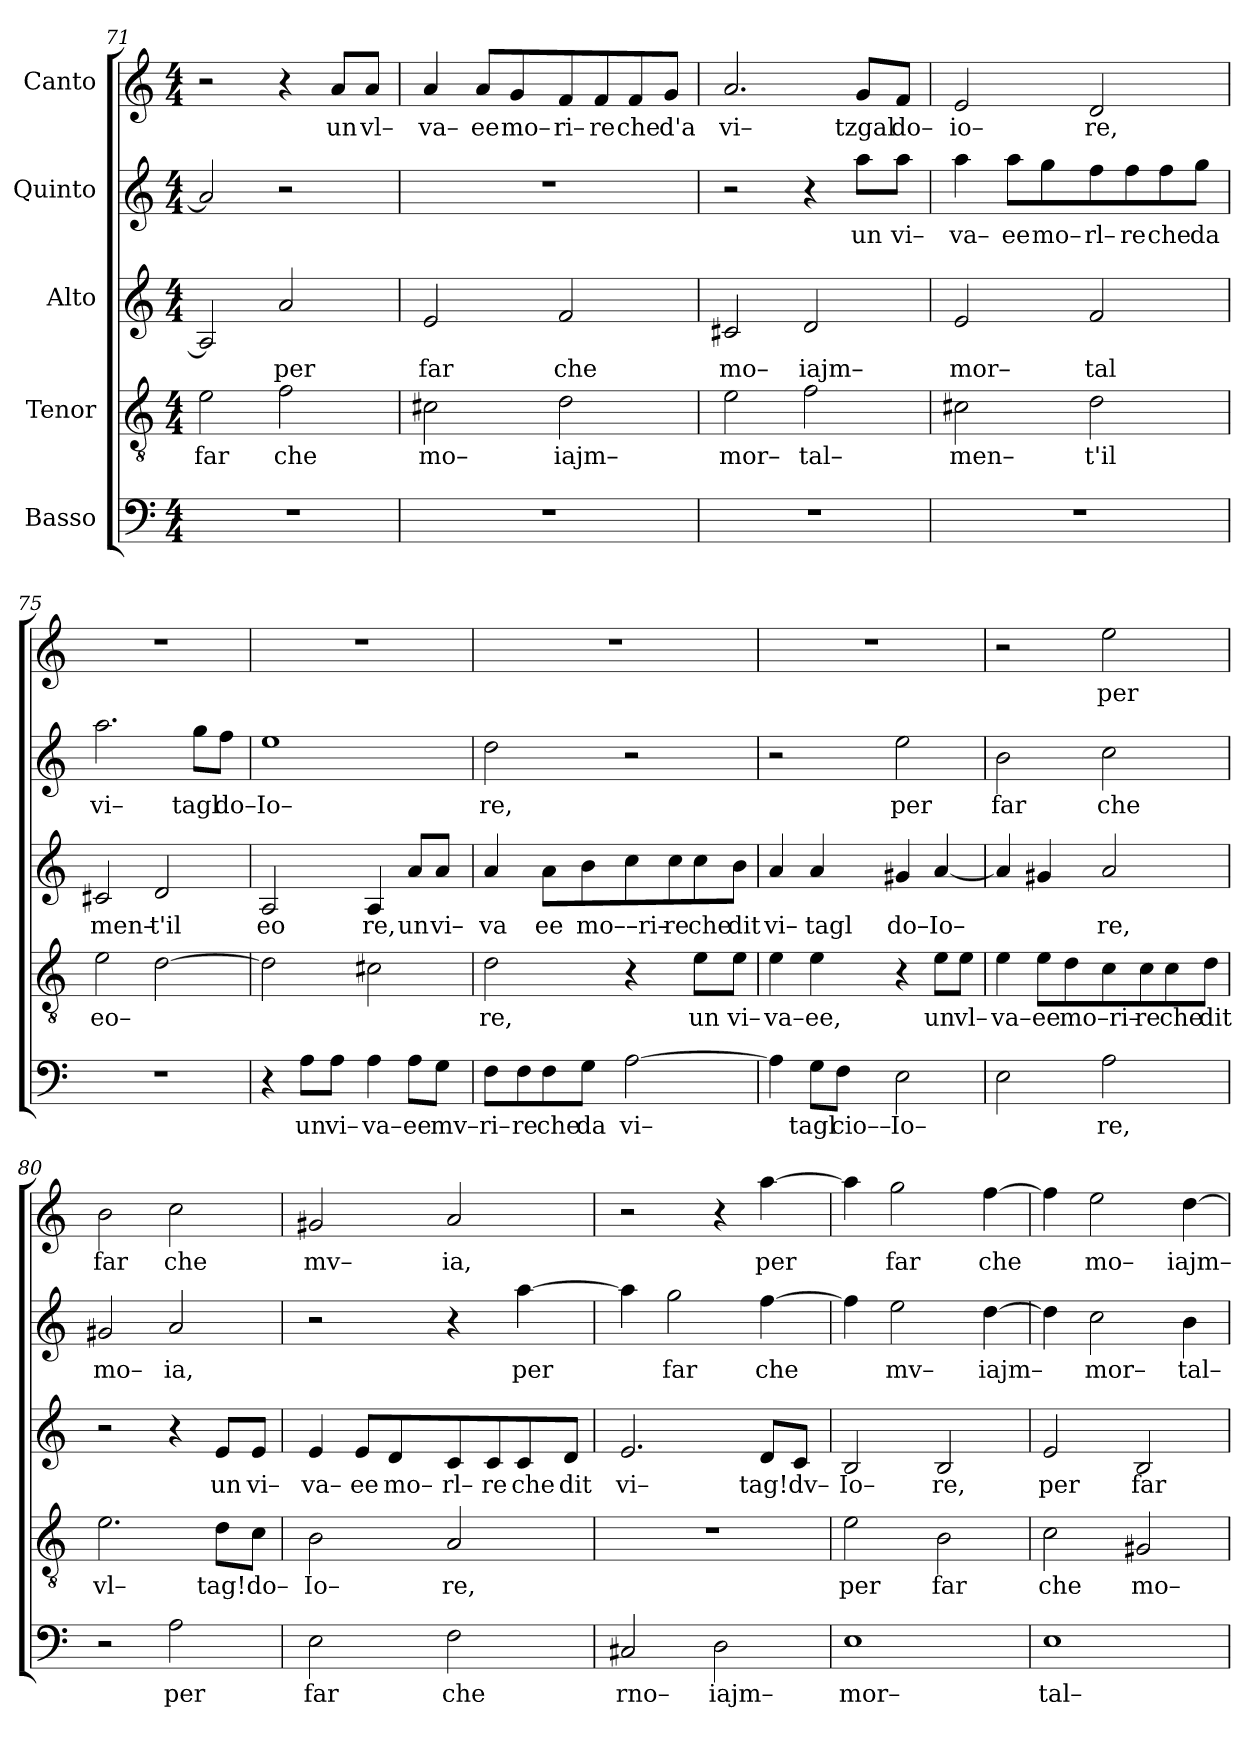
**kern	**text	**kern	**text	**kern	**text	**kern	**text	**kern	**text
*part5	*part5	*part4	*part4	*part3	*part3	*part2	*part2	*part1	*part1
*staff5	*staff5	*staff4	*staff4	*staff3	*staff3	*staff2	*staff2	*staff1	*staff1
*I"Basso	*	*I"Tenor	*	*I"Alto	*	*I"Quinto	*	*I"Canto	*
*clefF4	*	*clefGv2	*	*clefG2	*	*clefG2	*	*clefG2	*
*k[]	*	*k[]	*	*k[]	*	*k[]	*	*k[]	*
*M4/4	*	*M4/4	*	*M4/4	*	*M4/4	*	*M4/4	*
=71	=71	=71	=71	=71	=71	=71	=71	=71	=71
!	!	!	!LO:LY:b	!	!	!	!	!	!
1r	.	2e\	far	2A/]	.	2a/]	.	2r	.
!	!	!	!LO:LY:b	!	!LO:LY:b	!	!	!	!
.	.	2f\	che	2a/	per	2r	.	4r	.
!	!	!	!	!	!	!	!	!	!LO:LY:b
.	.	.	.	.	.	.	.	8a/L	un
!	!	!	!	!	!	!	!	!	!LO:LY:b
.	.	.	.	.	.	.	.	8a/J	vl–
=72	=72	=72	=72	=72	=72	=72	=72	=72	=72
!	!	!	!LO:LY:b	!	!LO:LY:b	!	!	!	!LO:LY:b
1r	.	2c#X\	mo–	2e/	far	1r	.	4a/	va–
!	!	!	!	!	!	!	!	!	!LO:LY:b
.	.	.	.	.	.	.	.	8a/L	ee
!	!	!	!	!	!	!	!	!	!LO:LY:b
.	.	.	.	.	.	.	.	8g/	mo–
!	!	!	!LO:LY:b	!	!LO:LY:b	!	!	!	!LO:LY:b
.	.	2d\	iajm–	2f/	che	.	.	8f/	ri–
!	!	!	!	!	!	!	!	!	!LO:LY:b
.	.	.	.	.	.	.	.	8f/	re
!	!	!	!	!	!	!	!	!	!LO:LY:b
.	.	.	.	.	.	.	.	8f/	che
!	!	!	!	!	!	!	!	!	!LO:LY:b
.	.	.	.	.	.	.	.	8g/J	d'a
=73	=73	=73	=73	=73	=73	=73	=73	=73	=73
!	!	!	!LO:LY:b	!	!LO:LY:b	!	!	!	!LO:LY:b
1r	.	2e\	mor–	2c#X/	mo–	2r	.	2.a/	vi–
!	!	!	!LO:LY:b	!	!LO:LY:b	!	!	!	!
.	.	2f\	tal–	2d/	iajm–	4r	.	.	.
!	!	!	!	!	!	!	!LO:LY:b	!	!LO:LY:b
.	.	.	.	.	.	8aa\L	un	8g/L	tzgal
!	!	!	!	!	!	!	!LO:LY:b	!	!LO:LY:b
.	.	.	.	.	.	8aa\J	vi–	8f/J	do–
=74	=74	=74	=74	=74	=74	=74	=74	=74	=74
!	!	!	!LO:LY:b	!	!LO:LY:b	!	!LO:LY:b	!	!LO:LY:b
1r	.	2c#X\	men–	2e/	mor–	4aa\	va–	2e/	io–
!	!	!	!	!	!	!	!LO:LY:b	!	!
.	.	.	.	.	.	8aa\L	ee	.	.
!	!	!	!	!	!	!	!LO:LY:b	!	!
.	.	.	.	.	.	8gg\	mo–	.	.
!	!	!	!LO:LY:b	!	!LO:LY:b	!	!LO:LY:b	!	!LO:LY:b
.	.	2d\	t'il	2f/	tal	8ff\	rl–	2d/	re,
!	!	!	!	!	!	!	!LO:LY:b	!	!
.	.	.	.	.	.	8ff\	re	.	.
!	!	!	!	!	!	!	!LO:LY:b	!	!
.	.	.	.	.	.	8ff\	che	.	.
!	!	!	!	!	!	!	!LO:LY:b	!	!
.	.	.	.	.	.	8gg\J	da	.	.
=75	=75	=75	=75	=75	=75	=75	=75	=75	=75
!	!	!	!LO:LY:b	!	!LO:LY:b	!	!LO:LY:b	!	!
1r	.	2e\	eo–	2c#X/	men–	2.aa\	vi–	1r	.
!	!	!	!	!	!LO:LY:b	!	!	!	!
.	.	[2d\	.	2d/	t'il	.	.	.	.
!	!	!	!	!	!	!	!LO:LY:b	!	!
.	.	.	.	.	.	8gg\L	tagl	.	.
!	!	!	!	!	!	!	!LO:LY:b	!	!
.	.	.	.	.	.	8ff\J	do–	.	.
=76	=76	=76	=76	=76	=76	=76	=76	=76	=76
!	!	!	!	!	!LO:LY:b	!	!LO:LY:b	!	!
4r	.	2d\]	.	2A/	eo	1ee	Io–	1r	.
!	!LO:LY:b	!	!	!	!	!	!	!	!
8A\L	un	.	.	.	.	.	.	.	.
!	!LO:LY:b	!	!	!	!	!	!	!	!
8A\J	vi–	.	.	.	.	.	.	.	.
!	!LO:LY:b	!	!	!	!LO:LY:b	!	!	!	!
4A\	va–	2c#X\	.	4A/	re,	.	.	.	.
!	!LO:LY:b	!	!	!	!LO:LY:b	!	!	!	!
8A\L	ee	.	.	8a/L	un	.	.	.	.
!	!LO:LY:b	!	!	!	!LO:LY:b	!	!	!	!
8G\J	mv–	.	.	8a/J	vi–	.	.	.	.
=77	=77	=77	=77	=77	=77	=77	=77	=77	=77
!	!LO:LY:b	!	!LO:LY:b	!	!LO:LY:b	!	!LO:LY:b	!	!
8F\L	ri–	2d\	re,	4a/	va	2dd\	re,	1r	.
!	!LO:LY:b	!	!	!	!	!	!	!	!
8F\	re	.	.	.	.	.	.	.	.
!	!LO:LY:b	!	!	!	!LO:LY:b	!	!	!	!
8F\	che	.	.	8a\L	ee	.	.	.	.
!	!LO:LY:b	!	!	!	!LO:LY:b	!	!	!	!
8G\J	da	.	.	8b\	mo––ri–	.	.	.	.
!	!LO:LY:b	!	!	!	!	!	!	!	!
[2A\	vi–	4r	.	8cc\	.	2r	.	.	.
!	!	!	!	!	!LO:LY:b	!	!	!	!
.	.	.	.	8cc\	re	.	.	.	.
!	!	!	!LO:LY:b	!	!LO:LY:b	!	!	!	!
.	.	8e\L	un	8cc\	che	.	.	.	.
!	!	!	!LO:LY:b	!	!LO:LY:b	!	!	!	!
.	.	8e\J	vi–	8b\J	dit	.	.	.	.
=78	=78	=78	=78	=78	=78	=78	=78	=78	=78
!	!	!	!LO:LY:b	!	!LO:LY:b	!	!	!	!
4A\]	.	4e\	va–	4a/	vi–	2r	.	1r	.
!	!LO:LY:b	!	!LO:LY:b	!	!LO:LY:b	!	!	!	!
8G\L	tagl	4e\	ee,	4a/	tagl	.	.	.	.
!	!LO:LY:b	!	!	!	!	!	!	!	!
8F\J	cio––	.	.	.	.	.	.	.	.
!	!LO:LY:b	!	!	!	!LO:LY:b	!	!LO:LY:b	!	!
2E\	Io–	4r	.	4g#X/	do–	2ee\	per	.	.
!	!	!	!LO:LY:b	!	!LO:LY:b	!	!	!	!
.	.	8e\L	un	[4a/	Io–	.	.	.	.
!	!	!	!LO:LY:b	!	!	!	!	!	!
.	.	8e\J	vl–	.	.	.	.	.	.
=79	=79	=79	=79	=79	=79	=79	=79	=79	=79
!	!	!	!LO:LY:b	!	!	!	!LO:LY:b	!	!
2E\	.	4e\	va–	4a/]	.	2b\	far	2r	.
!	!	!	!LO:LY:b	!	!	!	!	!	!
.	.	8e\L	ee	4g#X/	.	.	.	.	.
!	!	!	!LO:LY:b	!	!	!	!	!	!
.	.	8d\	mo–ri–	.	.	.	.	.	.
!	!LO:LY:b	!	!	!	!LO:LY:b	!	!LO:LY:b	!	!LO:LY:b
2A\	re,	8c\	.	2a/	re,	2cc\	che	2ee\	per
!	!	!	!LO:LY:b	!	!	!	!	!	!
.	.	8c\	re	.	.	.	.	.	.
!	!	!	!LO:LY:b	!	!	!	!	!	!
.	.	8c\	che	.	.	.	.	.	.
!	!	!	!LO:LY:b	!	!	!	!	!	!
.	.	8d\J	dit	.	.	.	.	.	.
=80	=80	=80	=80	=80	=80	=80	=80	=80	=80
!	!	!	!LO:LY:b	!	!	!	!LO:LY:b	!	!LO:LY:b
2r	.	2.e\	vl–	2r	.	2g#X/	mo–	2b\	far
!	!LO:LY:b	!	!	!	!	!	!LO:LY:b	!	!LO:LY:b
2A\	per	.	.	4r	.	2a/	ia,	2cc\	che
!	!	!	!LO:LY:b	!	!LO:LY:b	!	!	!	!
.	.	8d\L	tag!	8e/L	un	.	.	.	.
!	!	!	!LO:LY:b	!	!LO:LY:b	!	!	!	!
.	.	8c\J	do–	8e/J	vi–	.	.	.	.
=81	=81	=81	=81	=81	=81	=81	=81	=81	=81
!	!LO:LY:b	!	!LO:LY:b	!	!LO:LY:b	!	!	!	!LO:LY:b
2E\	far	2B\	Io–	4e/	va–	2r	.	2g#X/	mv–
!	!	!	!	!	!LO:LY:b	!	!	!	!
.	.	.	.	8e/L	ee	.	.	.	.
!	!	!	!	!	!LO:LY:b	!	!	!	!
.	.	.	.	8d/	mo–	.	.	.	.
!	!LO:LY:b	!	!LO:LY:b	!	!LO:LY:b	!	!	!	!LO:LY:b
2F\	che	2A/	re,	8c/	rl–	4r	.	2a/	ia,
!	!	!	!	!	!LO:LY:b	!	!	!	!
.	.	.	.	8c/	re	.	.	.	.
!	!	!	!	!	!LO:LY:b	!	!LO:LY:b	!	!
.	.	.	.	8c/	che	[4aa\	per	.	.
!	!	!	!	!	!LO:LY:b	!	!	!	!
.	.	.	.	8d/J	dit	.	.	.	.
=82	=82	=82	=82	=82	=82	=82	=82	=82	=82
!	!LO:LY:b	!	!	!	!LO:LY:b	!	!	!	!
2C#X/	rno–	1r	.	2.e/	vi–	4aa\]	.	2r	.
!	!	!	!	!	!	!	!LO:LY:b	!	!
.	.	.	.	.	.	2gg\	far	.	.
!	!LO:LY:b	!	!	!	!	!	!	!	!
2D\	iajm–	.	.	.	.	.	.	4r	.
!	!	!	!	!	!LO:LY:b	!	!LO:LY:b	!	!LO:LY:b
.	.	.	.	8d/L	tag!	[4ff\	che	[4aa\	per
!	!	!	!	!	!LO:LY:b	!	!	!	!
.	.	.	.	8c/J	dv–	.	.	.	.
=83	=83	=83	=83	=83	=83	=83	=83	=83	=83
!	!LO:LY:b	!	!LO:LY:b	!	!LO:LY:b	!	!	!	!
1E	mor–	2e\	per	2B/	Io–	4ff\]	.	4aa\]	.
!	!	!	!	!	!	!	!LO:LY:b	!	!LO:LY:b
.	.	.	.	.	.	2ee\	mv–	2gg\	far
!	!	!	!LO:LY:b	!	!LO:LY:b	!	!	!	!
.	.	2B\	far	2B/	re,	.	.	.	.
!	!	!	!	!	!	!	!LO:LY:b	!	!LO:LY:b
.	.	.	.	.	.	[4dd\	iajm–	[4ff\	che
=84	=84	=84	=84	=84	=84	=84	=84	=84	=84
!	!LO:LY:b	!	!LO:LY:b	!	!LO:LY:b	!	!	!	!
1E	tal–	2c\	che	2e/	per	4dd\]	.	4ff\]	.
!	!	!	!	!	!	!	!LO:LY:b	!	!LO:LY:b
.	.	.	.	.	.	2cc\	mor–	2ee\	mo–
!	!	!	!LO:LY:b	!	!LO:LY:b	!	!	!	!
.	.	2G#X/	mo–	2B/	far	.	.	.	.
!	!	!	!	!	!	!	!LO:LY:b	!	!LO:LY:b
.	.	.	.	.	.	4b\	tal–	[4dd\	iajm–
=	=	=	=	=	=	=	=	=	=
*-	*-	*-	*-	*-	*-	*-	*-	*-	*-
